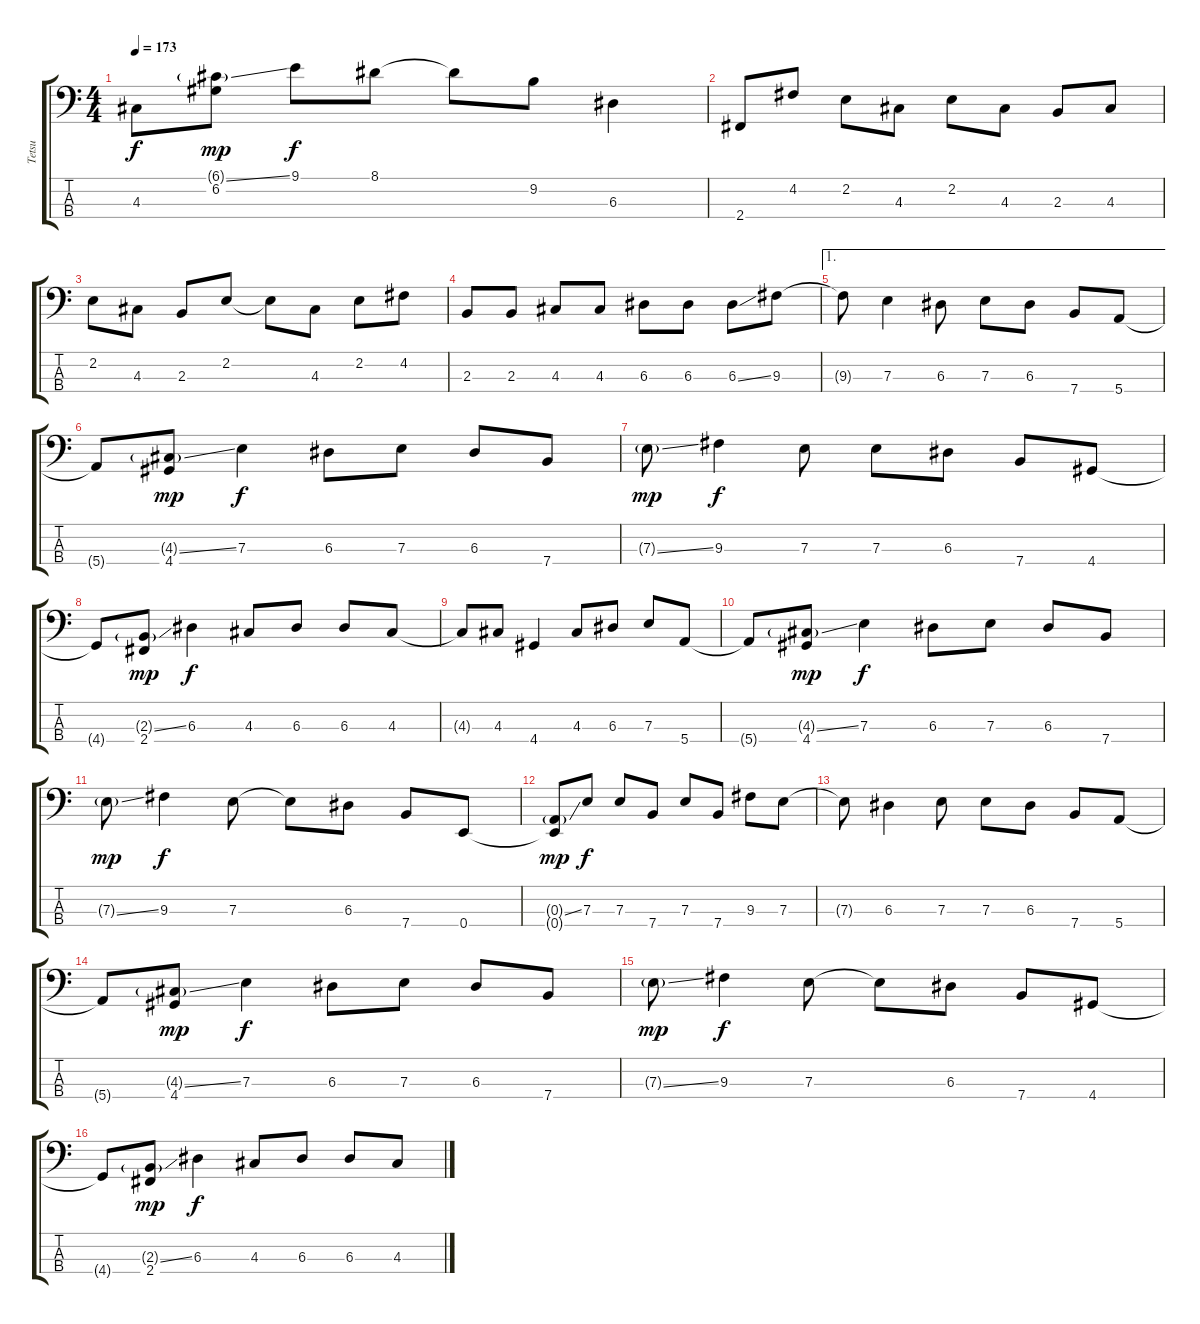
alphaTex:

\track ("Tetsu" "Tetsu") {instrument electricbasspick}
\staff {score tabs}
\tuning (G2 D2 A1 E1) {hide}
\ts (4 4)
\tempo 173
\clef f4
\ks c
4.3{t}.8{dy f} (6.1{ss g} 6.2).8{dy mp} 9.1.8{dy f} 8.1.8 8.1{t}.8 9.2.8 6.3.4 |
2.4.8 4.2.8 2.2.8 4.3.8 2.2.8 4.3.8 2.3.8 4.3.8 |
2.2.8 4.3.8 2.3.8 2.2.8 2.2{t}.8 4.3.8 2.2.8 4.2.8 |
2.3.8 2.3.8 4.3.8 4.3.8 6.3.8 6.3.8 6.3{ss}.8 9.3.8 |
\ae 1
9.3{t}.8 7.3.4 6.3.8 7.3.8 6.3.8 7.4.8 5.4.8 |
5.4{t}.8 (4.3{ss g} 4.4).8{dy mp} 7.3.4{dy f} 6.3.8 7.3.8 6.3.8 7.4.8 |
7.3{ss g}.8{dy mp} 9.3.4{dy f} 7.3.8 7.3.8 6.3.8 7.4.8 4.4.8 |
4.4{t}.8 (2.3{ss g} 2.4).8{dy mp} 6.3.4{dy f} 4.3.8 6.3.8 6.3.8 4.3.8 |
4.3{t}.8 4.3.8 4.4.4 4.3.8 6.3.8 7.3.8 5.4.8 |
5.4{t}.8 (4.3{ss g} 4.4).8{dy mp} 7.3.4{dy f} 6.3.8 7.3.8 6.3.8 7.4.8 |
7.3{ss g}.8{dy mp} 9.3.4{dy f} 7.3.8 7.3{t}.8 6.3.8 7.4.8 0.4.8 |
(0.3{ss g} 0.4{t}).8{dy mp} 7.3.8{dy f} 7.3.8 7.4.8 7.3.8 7.4.8 9.3.8 7.3.8 |
7.3{t}.8 6.3.4 7.3.8 7.3.8 6.3.8 7.4.8 5.4.8 |
5.4{t}.8 (4.3{ss g} 4.4).8{dy mp} 7.3.4{dy f} 6.3.8 7.3.8 6.3.8 7.4.8 |
7.3{ss g}.8{dy mp} 9.3.4{dy f} 7.3.8 7.3{t}.8 6.3.8 7.4.8 4.4.8 |
4.4{t}.8 (2.3{ss g} 2.4).8{dy mp} 6.3.4{dy f} 4.3.8 6.3.8 6.3.8 4.3.8
